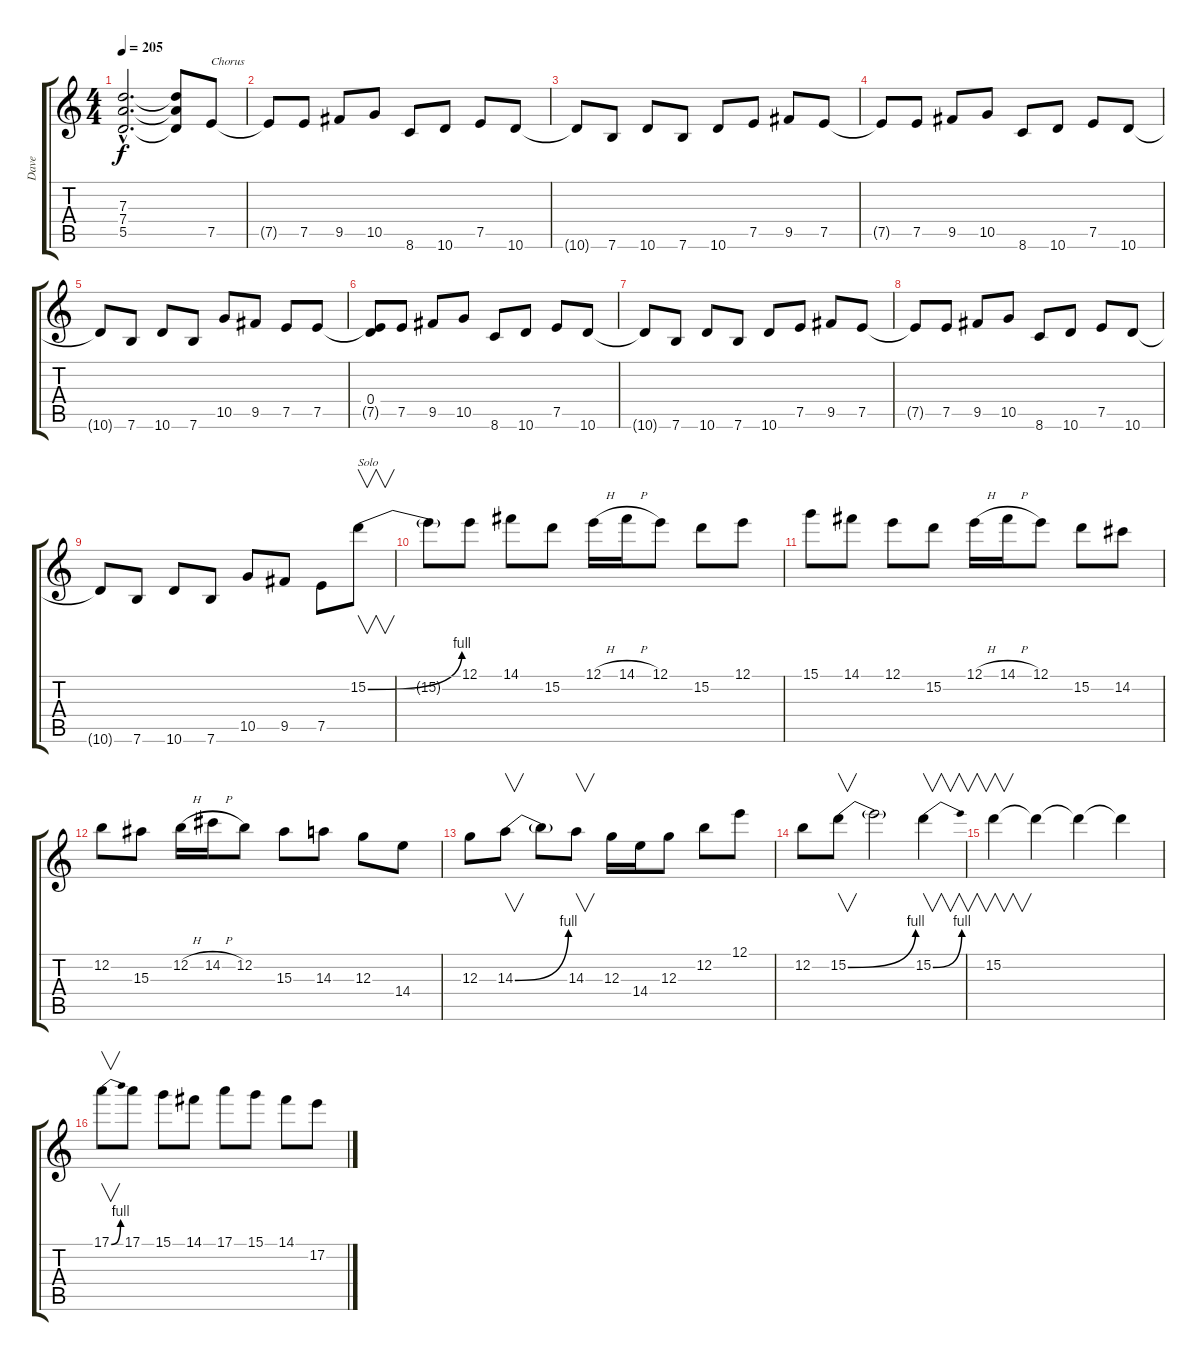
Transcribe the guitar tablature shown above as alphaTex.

\track ("Dave" "Dave") {instrument distortionguitar}
\staff {score tabs}
\tuning (E4 B3 G3 D3 A2 E2) {hide}
\ts (4 4)
\tempo 205
\clef g2
\ks c
(7.3{hac t} 7.4{hac t} 5.5{hac t}).2{d dy f} (7.3{t} 7.4{t} 5.5{t}).8 7.5.8{txt "Chorus"} |
7.5{t}.8 7.5.8 9.5.8 10.5.8 8.6.8 10.6.8 7.5.8 10.6.8 |
10.6{t}.8 7.6.8 10.6.8 7.6.8 10.6.8 7.5.8 9.5.8 7.5.8 |
7.5{t}.8 7.5.8 9.5.8 10.5.8 8.6.8 10.6.8 7.5.8 10.6.8 |
10.6{t}.8 7.6.8 10.6.8 7.6.8 10.5.8 9.5.8 7.5.8 7.5.8 |
(0.4 7.5{t}).8 7.5.8 9.5.8 10.5.8 8.6.8 10.6.8 7.5.8 10.6.8 |
10.6{t}.8 7.6.8 10.6.8 7.6.8 10.6.8 7.5.8 9.5.8 7.5.8 |
7.5{t}.8 7.5.8 9.5.8 10.5.8 8.6.8 10.6.8 7.5.8 10.6.8 |
10.6{t}.8 7.6.8 10.6.8 7.6.8 10.5.8 9.5.8 7.5.8 15.2{be (bend 0 0 60 4)}.8{v txt "Solo"} |
15.2{t}.8 12.1.8 14.1.8 15.2.8 12.1{h}.16 14.1{h}.16 12.1.8 15.2.8 12.1.8 |
15.1.8 14.1.8 12.1.8 15.2.8 12.1{h}.16 14.1{h}.16 12.1.8 15.2.8 14.2.8 |
12.2.8 15.3.8 12.2{h}.16 14.2{h}.16 12.2.8 15.3.8 14.3.8 12.3.8 14.4.8 |
12.3.8 14.3{be (bend 0 0 60 4)}.8{v} 14.3{t}.8 14.3.8{v} 12.3.16 14.4.16 12.3.8 12.2.8 12.1.8 |
12.2.8 15.2{be (bend 0 0 60 4)}.8{v} 15.2{t}.2 15.2{be (bend 0 0 60 4)}.4{v} |
15.2.4{v} 15.2{t}.4 15.2{t}.4 15.2{t}.4 |
17.1{be (bend 0 0 60 4)}.8{v} 17.1.8 15.1.8 14.1.8 17.1.8 15.1.8 14.1.8 17.2.8
